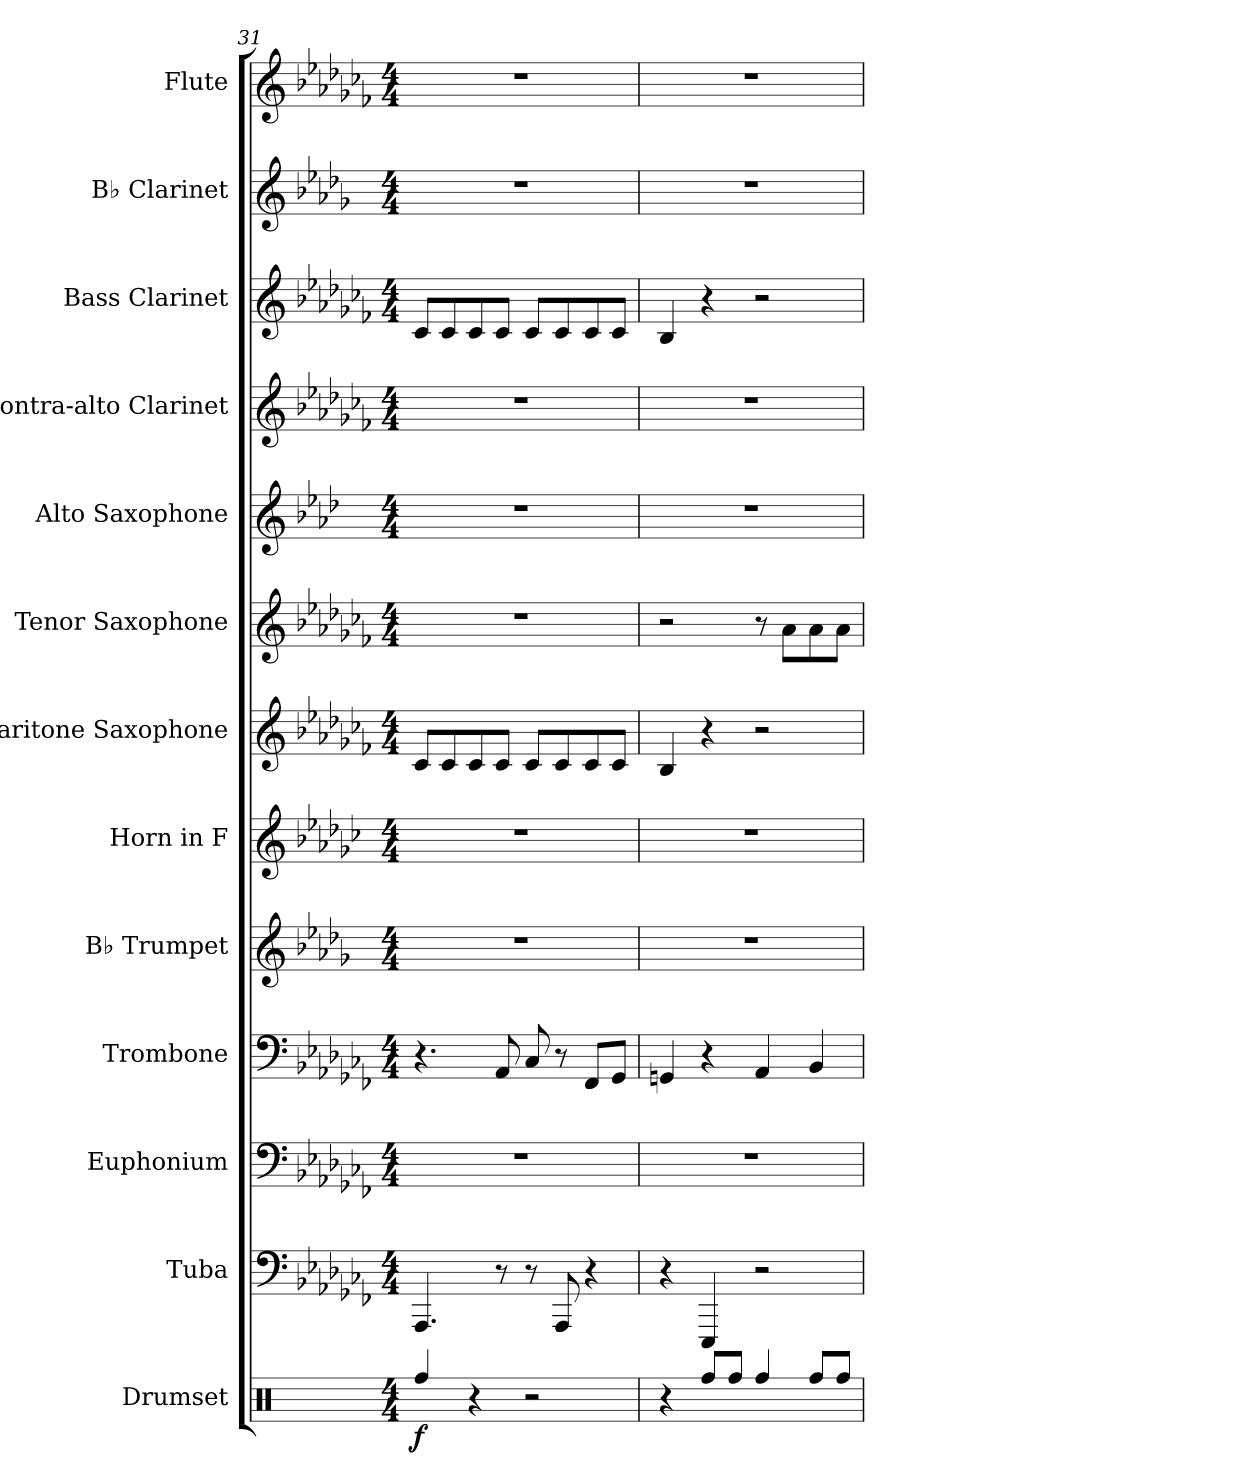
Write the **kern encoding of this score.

**kern	**dynam	**kern	**kern	**kern	**kern	**kern	**kern	**kern	**kern	**kern	**kern	**kern	**kern
*part13	*part13	*part12	*part11	*part10	*part9	*part8	*part7	*part6	*part5	*part4	*part3	*part2	*part1
*staff13	*staff13	*staff12	*staff11	*staff10	*staff9	*staff8	*staff7	*staff6	*staff5	*staff4	*staff3	*staff2	*staff1
*I"Drumset	*	*I"Tuba	*I"Euphonium	*I"Trombone	*I"B♭ Trumpet	*I"Horn in F	*I"Baritone Saxophone	*I"Tenor Saxophone	*I"Alto Saxophone	*I"Contra-alto Clarinet	*I"Bass Clarinet	*I"B♭ Clarinet	*I"Flute
*I'Drs.	*	*I'Tba.	*I'Euph.	*I'Tbn.	*I'B♭ Tpt.	*	*I'Bar. Sax.	*I'T. Sax.	*I'A. Sax.	*I'C-a. Cl.	*I'B. Cl.	*I'B♭ Cl.	*I'Fl.
!!LO:PB:g=z
*clefX	*	*clefF4	*clefF4	*clefF4	*clefG2	*clefG2	*clefG2	*clefG2	*clefG2	*clefG2	*clefG2	*clefG2	*clefG2
*	*	*	*	*	*ITrd1c2	*ITrd4c7	*ITrd12c21	*ITrd8c14	*ITrd5c9	*ITrd12c21	*ITrd8c14	*ITrd1c2	*
*k[]	*	*k[b-e-a-d-g-c-f-]	*k[b-e-a-d-g-c-f-]	*k[b-e-a-d-g-c-f-]	*k[b-e-a-d-g-c-f-]	*k[b-e-a-d-g-c-f-]	*k[b-e-a-d-g-c-f-]	*k[b-e-a-d-g-c-f-]	*k[b-e-a-d-g-c-f-]	*k[b-e-a-d-g-c-f-]	*k[b-e-a-d-g-c-f-]	*k[b-e-a-d-g-c-f-]	*k[b-e-a-d-g-c-f-]
*M4/4	*	*M4/4	*M4/4	*M4/4	*M4/4	*M4/4	*M4/4	*M4/4	*M4/4	*M4/4	*M4/4	*M4/4	*M4/4
=31	=31	=31	=31	=31	=31	=31	=31	=31	=31	=31	=31	=31	=31
!	!LO:DY:b	!	!	!	!	!	!	!	!	!	!	!	!
4Rff/	f	4.AAA-/	1r	4.r	1r	1r	8C-/L	1r	1r	1r	8C-/L	1r	1r
.	.	.	.	.	.	.	8C-/	.	.	.	8C-/	.	.
4r	.	.	.	.	.	.	8C-/	.	.	.	8C-/	.	.
.	.	8r	.	8AA-/	.	.	8C-/J	.	.	.	8C-/J	.	.
2r	.	8r	.	8C-/	.	.	8C-/L	.	.	.	8C-/L	.	.
.	.	8AAA-/	.	8r	.	.	8C-/	.	.	.	8C-/	.	.
.	.	4r	.	8FF-/L	.	.	8C-/	.	.	.	8C-/	.	.
.	.	.	.	8GG-/J	.	.	8C-/J	.	.	.	8C-/J	.	.
=32	=32	=32	=32	=32	=32	=32	=32	=32	=32	=32	=32	=32	=32
4r	.	4r	1r	4GGn/	1r	1r	4BB-/	2r	1r	1r	4BB-/	1r	1r
8Rff/L	.	4EEE-/	.	4r	.	.	4r	.	.	.	4r	.	.
8Rff/J	.	.	.	.	.	.	.	.	.	.	.	.	.
4Rff/	.	2r	.	4AA-/	.	.	2r	8r	.	.	2r	.	.
.	.	.	.	.	.	.	.	8A-\L	.	.	.	.	.
8Rff/L	.	.	.	4BB-/	.	.	.	8A-\	.	.	.	.	.
8Rff/J	.	.	.	.	.	.	.	8A-\J	.	.	.	.	.
=	=	=	=	=	=	=	=	=	=	=	=	=	=
*-	*-	*-	*-	*-	*-	*-	*-	*-	*-	*-	*-	*-	*-
